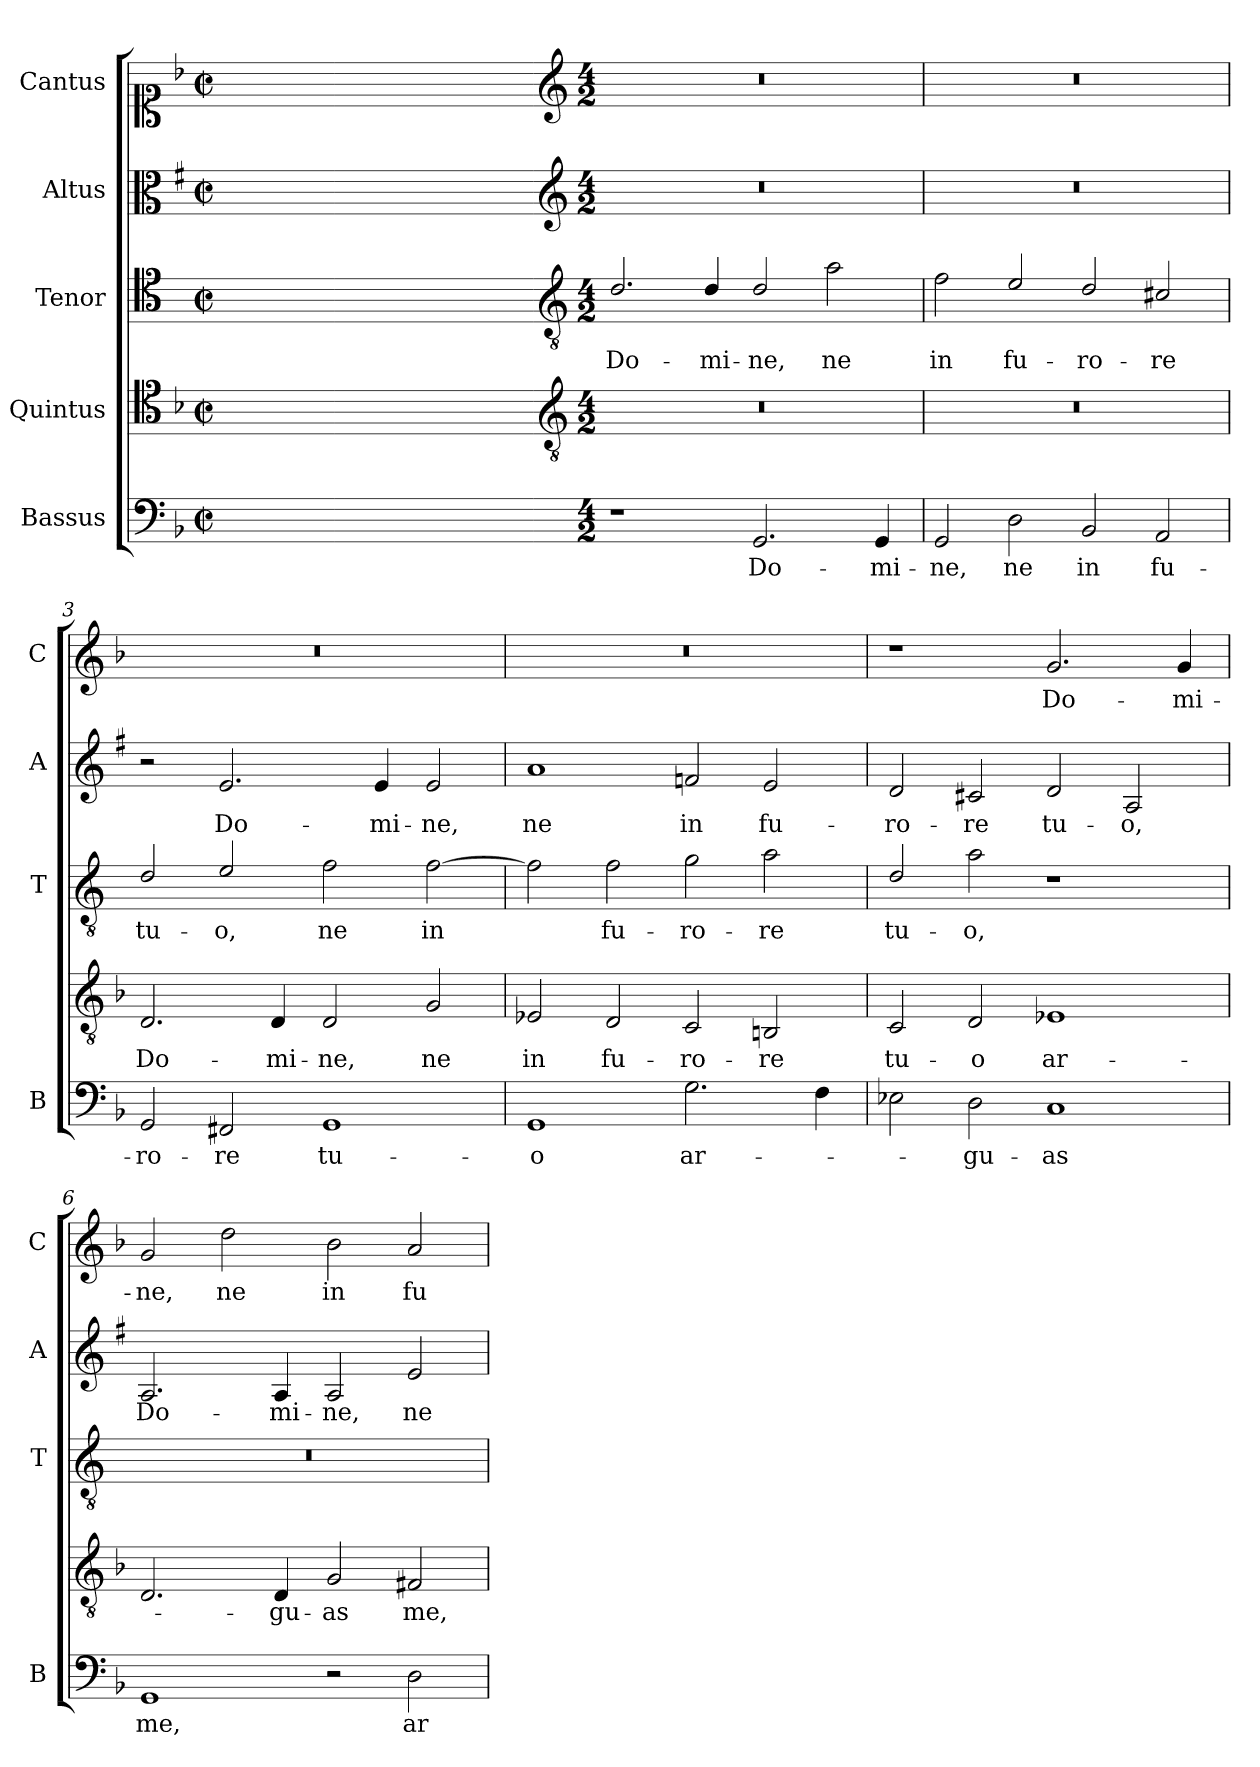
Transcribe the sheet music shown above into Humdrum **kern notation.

**kern	**text	**kern	**text	**kern	**text	**kern	**text	**kern	**text
*part5	*part5	*part4	*part4	*part3	*part3	*part2	*part2	*part1	*part1
*staff5	*staff5	*staff4	*staff4	*staff3	*staff3	*staff2	*staff2	*staff1	*staff1
*I"Bassus	*	*I"Quintus	*	*I"Tenor	*	*I"Altus	*	*I"Cantus	*
*I'B	*	*	*	*I'T	*	*I'A	*	*I'C	*
*clefF4	*	*clefC4	*	*clefC4	*	*clefC3	*	*clefC1	*
*	*	*	*	*ITrd4c7	*	*ITrd1c2	*	*	*
*k[b-]	*	*k[b-]	*	*k[b-]	*	*k[b-]	*	*k[b-]	*
*F:	*	*F:	*	*F:	*	*F:	*	*F:	*
*M2/2	*	*M2/2	*	*M2/2	*	*M2/2	*	*M2/2	*
*met(c|)	*	*met(c|)	*	*met(c|)	*	*met(c|)	*	*met(c|)	*
=	=	=	=	=	=	=	=	=	=
1ryy	.	1ryy	.	1ryy	.	1ryy	.	1ryy	.
=1X-	=1X-	=1X-	=1X-	=1X-	=1X-	=1X-	=1X-	=1X-	=1X-
4ryy	.	4ryy	.	4ryy	.	4ryy	.	4ryy	.
4ryy	.	4ryy	.	4ryy	.	4ryy	.	4ryy	.
4ryy	.	4ryy	.	4ryy	.	4ryy	.	4ryy	.
4ryy	.	4ryy	.	4ryy	.	4ryy	.	4ryy	.
=1-	=1-	=1-	=1-	=1-	=1-	=1-	=1-	=1-	=1-
*	*	*clefGv2	*	*clefGv2	*	*clefG2	*	*clefG2	*
*M4/2	*	*M4/2	*	*M4/2	*	*M4/2	*	*M4/2	*
!	!	!	!	!	!LO:LY:b	!	!	!	!
1r	.	0r	.	2.G/	Do-	0r	.	0r	.
!	!	!	!	!	!LO:LY:b	!	!	!	!
.	.	.	.	4G/	-mi-	.	.	.	.
!	!LO:LY:b	!	!	!	!LO:LY:b	!	!	!	!
2.GG/	Do-	.	.	2G/	-ne,	.	.	.	.
!	!	!	!	!	!LO:LY:b	!	!	!	!
.	.	.	.	2d\	ne	.	.	.	.
!	!LO:LY:b	!	!	!	!	!	!	!	!
4GG/	-mi-	.	.	.	.	.	.	.	.
=2	=2	=2	=2	=2	=2	=2	=2	=2	=2
!	!LO:LY:b	!	!	!	!LO:LY:b	!	!	!	!
2GG/	-ne,	0r	.	2B-\	in	0r	.	0r	.
!	!LO:LY:b	!	!	!	!LO:LY:b	!	!	!	!
2D\	ne	.	.	2A/	fu-	.	.	.	.
!	!LO:LY:b	!	!	!	!LO:LY:b	!	!	!	!
2BB-/	in	.	.	2G/	-ro-	.	.	.	.
!	!LO:LY:b	!	!	!	!LO:LY:b	!	!	!	!
2AA/	fu-	.	.	2F#X/	-re	.	.	.	.
=3	=3	=3	=3	=3	=3	=3	=3	=3	=3
!	!LO:LY:b	!	!LO:LY:b	!	!LO:LY:b	!	!	!	!
2GG/	-ro-	2.D/	Do-	2G/	tu-	2r	.	0r	.
!	!LO:LY:b	!	!	!	!LO:LY:b	!	!LO:LY:b	!	!
2FF#X/	-re	.	.	2A/	-o,	2.d/	Do-	.	.
!	!	!	!LO:LY:b	!	!	!	!	!	!
.	.	4D/	-mi-	.	.	.	.	.	.
!	!LO:LY:b	!	!LO:LY:b	!	!LO:LY:b	!	!	!	!
1GG	tu-	2D/	-ne,	2B-\	ne	.	.	.	.
!	!	!	!	!	!	!	!LO:LY:b	!	!
.	.	.	.	.	.	4d/	-mi-	.	.
!	!	!	!LO:LY:b	!	!LO:LY:b	!	!LO:LY:b	!	!
.	.	2G/	ne	[2B-\	in	2d/	-ne,	.	.
=4	=4	=4	=4	=4	=4	=4	=4	=4	=4
!	!LO:LY:b	!	!LO:LY:b	!	!	!	!LO:LY:b	!	!
1GG	-o	2E-X/	in	2B-\]	.	1g	ne	0r	.
!	!	!	!LO:LY:b	!	!LO:LY:b	!	!	!	!
.	.	2D/	fu-	2B-\	fu-	.	.	.	.
!	!LO:LY:b	!	!LO:LY:b	!	!LO:LY:b	!	!LO:LY:b	!	!
2.G\	ar-	2C/	-ro-	2c\	-ro-	2e-X/	in	.	.
!	!	!	!LO:LY:b	!	!LO:LY:b	!	!LO:LY:b	!	!
.	.	2BBn/	-re	2d\	-re	2d/	fu-	.	.
4F\	.	.	.	.	.	.	.	.	.
=5	=5	=5	=5	=5	=5	=5	=5	=5	=5
!	!	!	!LO:LY:b	!	!LO:LY:b	!	!LO:LY:b	!	!
2E-X\	.	2C/	tu-	2G/	tu-	2c/	-ro-	1r	.
!	!LO:LY:b	!	!LO:LY:b	!	!LO:LY:b	!	!LO:LY:b	!	!
2D\	-gu-	2D/	-o	2d\	-o,	2Bn/	-re	.	.
!	!LO:LY:b	!	!LO:LY:b	!	!	!	!LO:LY:b	!	!LO:LY:b
1C	-as	1E-X	ar-	1r	.	2c/	tu-	2.g/	Do-
!	!	!	!	!	!	!	!LO:LY:b	!	!
.	.	.	.	.	.	2G/	-o,	.	.
!	!	!	!	!	!	!	!	!	!LO:LY:b
.	.	.	.	.	.	.	.	4g/	-mi-
!!LO:LB:g=z
=6	=6	=6	=6	=6	=6	=6	=6	=6	=6
!	!LO:LY:b	!	!	!	!	!	!LO:LY:b	!	!LO:LY:b
1GG	me,	2.D/	.	0r	.	2.G/	Do-	2g/	-ne,
!	!	!	!	!	!	!	!	!	!LO:LY:b
.	.	.	.	.	.	.	.	2dd\	ne
!	!	!	!LO:LY:b	!	!	!	!LO:LY:b	!	!
.	.	4D/	-gu-	.	.	4G/	-mi-	.	.
!	!	!	!LO:LY:b	!	!	!	!LO:LY:b	!	!LO:LY:b
2r	.	2G/	-as	.	.	2G/	-ne,	2b-\	in
!	!LO:LY:b	!	!LO:LY:b	!	!	!	!LO:LY:b	!	!LO:LY:b
2D\	ar-	2F#X/	me,	.	.	2d/	ne	2a/	fu-
=	=	=	=	=	=	=	=	=	=
*-	*-	*-	*-	*-	*-	*-	*-	*-	*-
